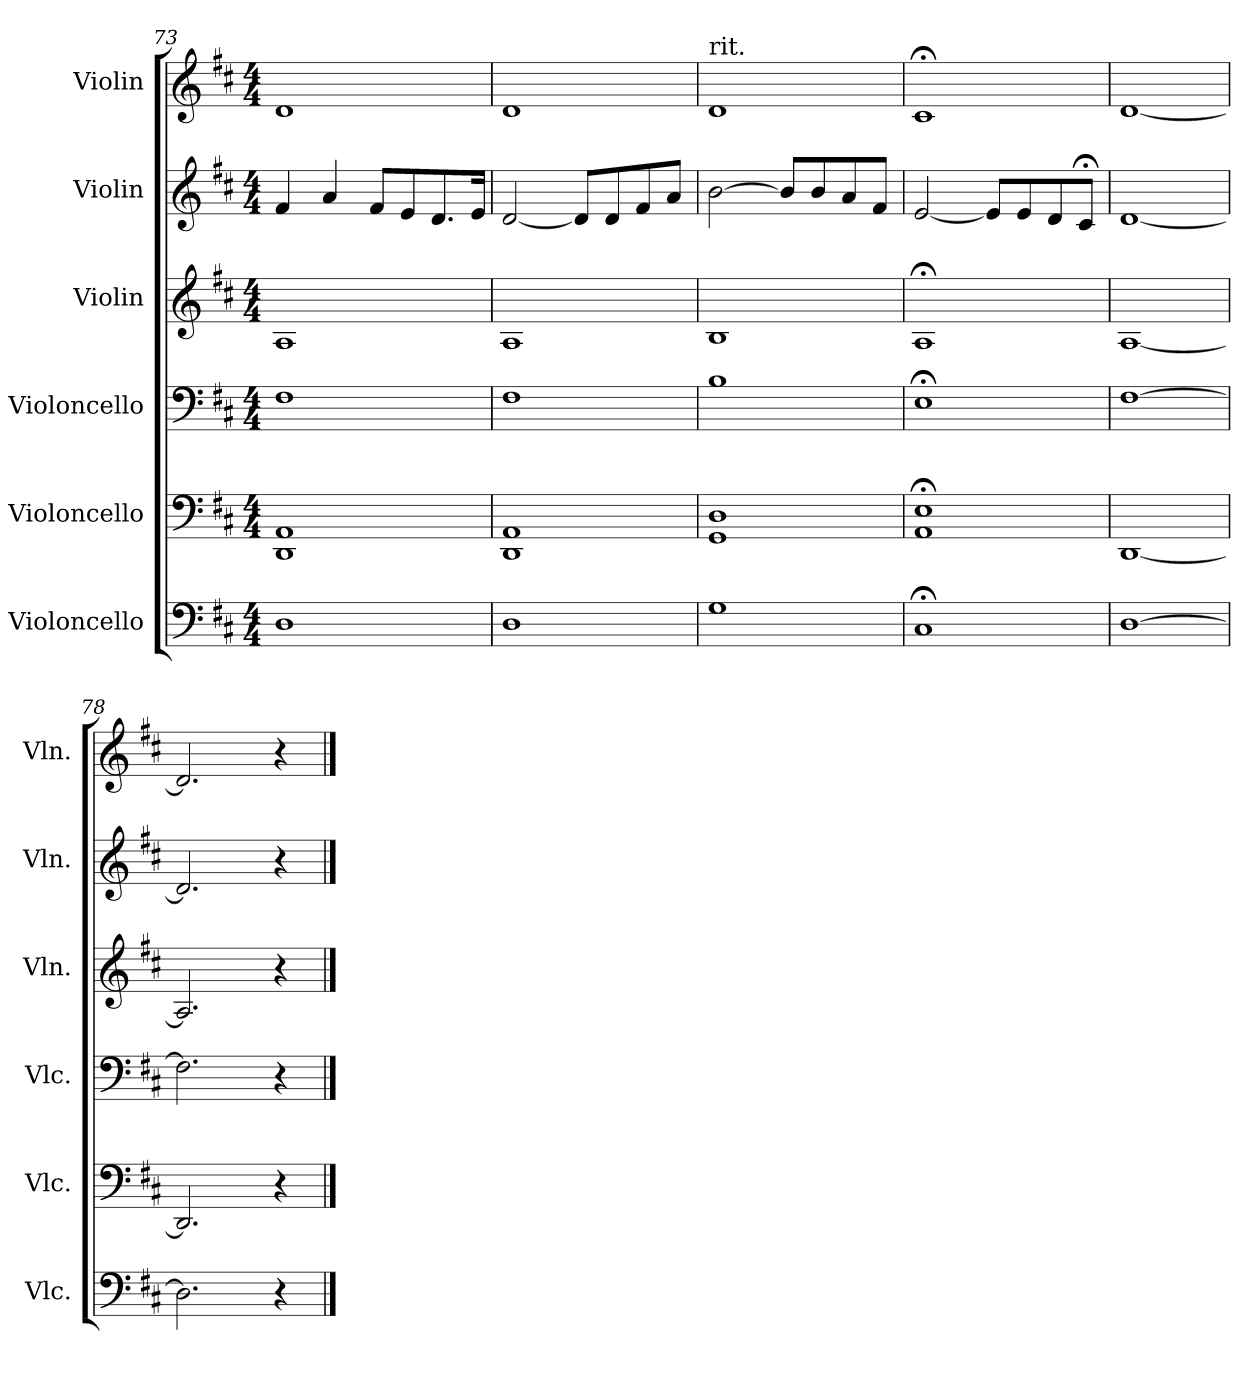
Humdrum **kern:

**kern	**kern	**kern	**kern	**kern	**kern
*part6	*part5	*part4	*part3	*part2	*part1
*staff6	*staff5	*staff4	*staff3	*staff2	*staff1
*I"Violoncello	*I"Violoncello	*I"Violoncello	*I"Violin	*I"Violin	*I"Violin
*I'Vlc.	*I'Vlc.	*I'Vlc.	*I'Vln.	*I'Vln.	*I'Vln.
*clefF4	*clefF4	*clefF4	*clefG2	*clefG2	*clefG2
*k[f#c#]	*k[f#c#]	*k[f#c#]	*k[f#c#]	*k[f#c#]	*k[f#c#]
*D:	*D:	*D:	*D:	*D:	*D:
*M4/4	*M4/4	*M4/4	*M4/4	*M4/4	*M4/4
=73	=73	=73	=73	=73	=73
1D	1DD 1AA	1F#	1A	4f#/	1d
.	.	.	.	4a/	.
.	.	.	.	8f#/L	.
.	.	.	.	8e/	.
.	.	.	.	8.d/	.
.	.	.	.	16e/Jk	.
=74	=74	=74	=74	=74	=74
1D	1DD 1AA	1F#	1A	[2d/	1d
.	.	.	.	8d/L]	.
.	.	.	.	8d/	.
.	.	.	.	8f#/	.
.	.	.	.	8a/J	.
=75	=75	=75	=75	=75	=75
!	!	!	!	!	!LO:TX:a:t=rit.
1G	1GG 1D	1B	1B	[2b\	1d
.	.	.	.	8b/L]	.
.	.	.	.	8b/	.
.	.	.	.	8a/	.
.	.	.	.	8f#/J	.
=76	=76	=76	=76	=76	=76
1C#;<	1AA;< 1E;<	1E;<	1A;<	[2e/	1c#;<
.	.	.	.	8e/L]	.
.	.	.	.	8e/	.
.	.	.	.	8d/	.
.	.	.	.	8c#;</J	.
!!LO:PB:g=z
=77	=77	=77	=77	=77	=77
[1D	[1DD	[1F#	[1A	[1d	[1d
=78	=78	=78	=78	=78	=78
2.D\]	2.DD/]	2.F#\]	2.A/]	2.d/]	2.d/]
4r	4r	4r	4r	4r	4r
==	==	==	==	==	==
*-	*-	*-	*-	*-	*-
